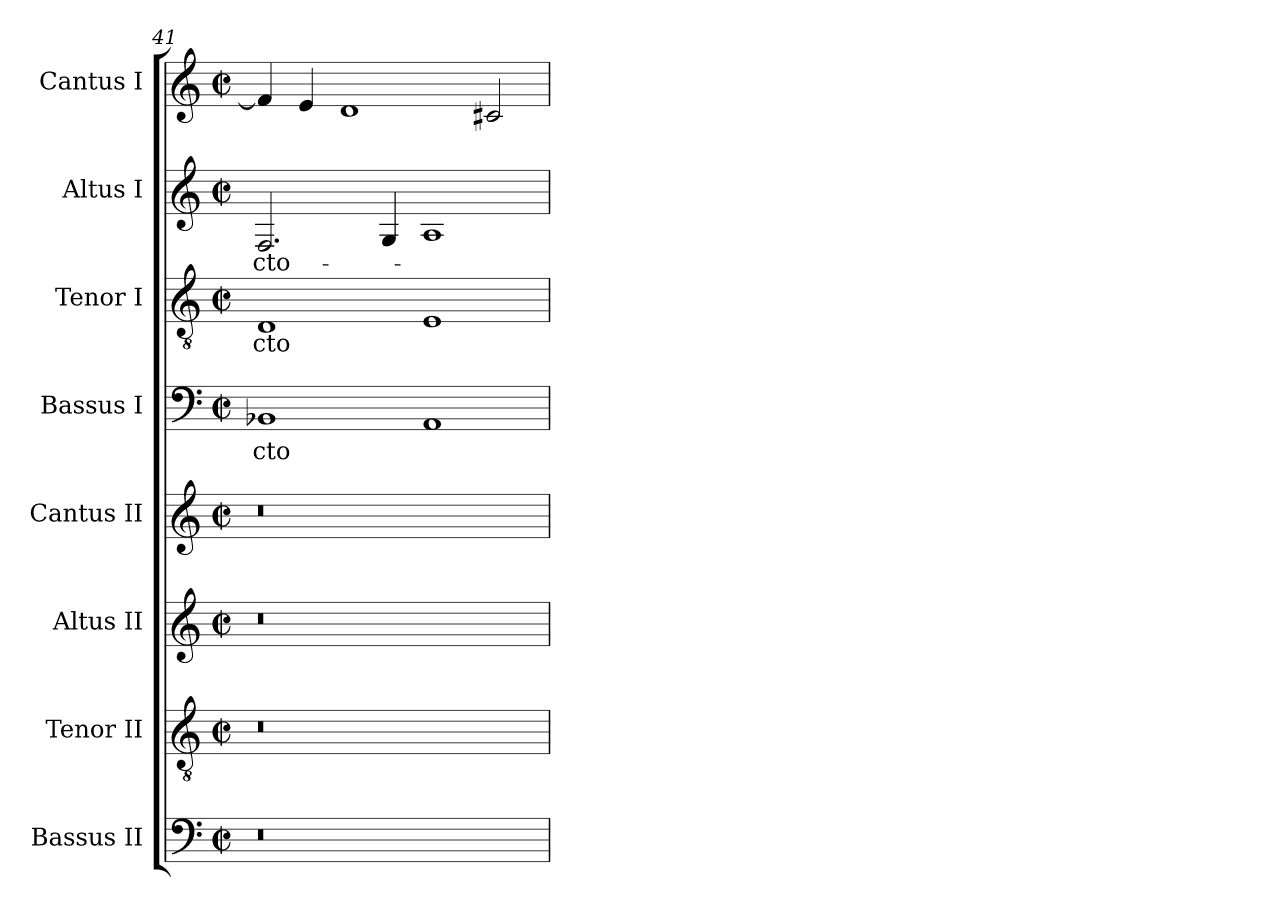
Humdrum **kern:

**kern	**kern	**kern	**kern	**kern	**text	**kern	**text	**kern	**text	**kern
*part8	*part7	*part6	*part5	*part4	*part4	*part3	*part3	*part2	*part2	*part1
*staff8	*staff7	*staff6	*staff5	*staff4	*staff4	*staff3	*staff3	*staff2	*staff2	*staff1
*I"Bassus II	*I"Tenor II	*I"Altus II	*I"Cantus II	*I"Bassus I	*	*I"Tenor I	*	*I"Altus I	*	*I"Cantus I
*clefF4	*clefGv2	*clefG2	*clefG2	*clefF4	*	*clefGv2	*	*clefG2	*	*clefG2
*M2/2	*M2/2	*M2/2	*M2/2	*M2/2	*	*M2/2	*	*M2/2	*	*M2/2
*met(c|)	*met(c|)	*met(c|)	*met(c|)	*met(c|)	*	*met(c|)	*	*met(c|)	*	*met(c|)
=41	=41	=41	=41	=41	=41	=41	=41	=41	=41	=41
!	!	!	!	!	!LO:LY:b:cj	!	!LO:LY:b:cj	!	!LO:LY:b	!
0r	0r	0r	0r	1BB-X	cto	1D	cto	2.F/	-cto-	4f/]
.	.	.	.	.	.	.	.	.	.	4e/
.	.	.	.	.	.	.	.	.	.	1d
.	.	.	.	.	.	.	.	4G/	.	.
.	.	.	.	1AA	.	1E	.	1A	.	.
.	.	.	.	.	.	.	.	.	.	2c#/
=	=	=	=	=	=	=	=	=	=	=
*-	*-	*-	*-	*-	*-	*-	*-	*-	*-	*-
